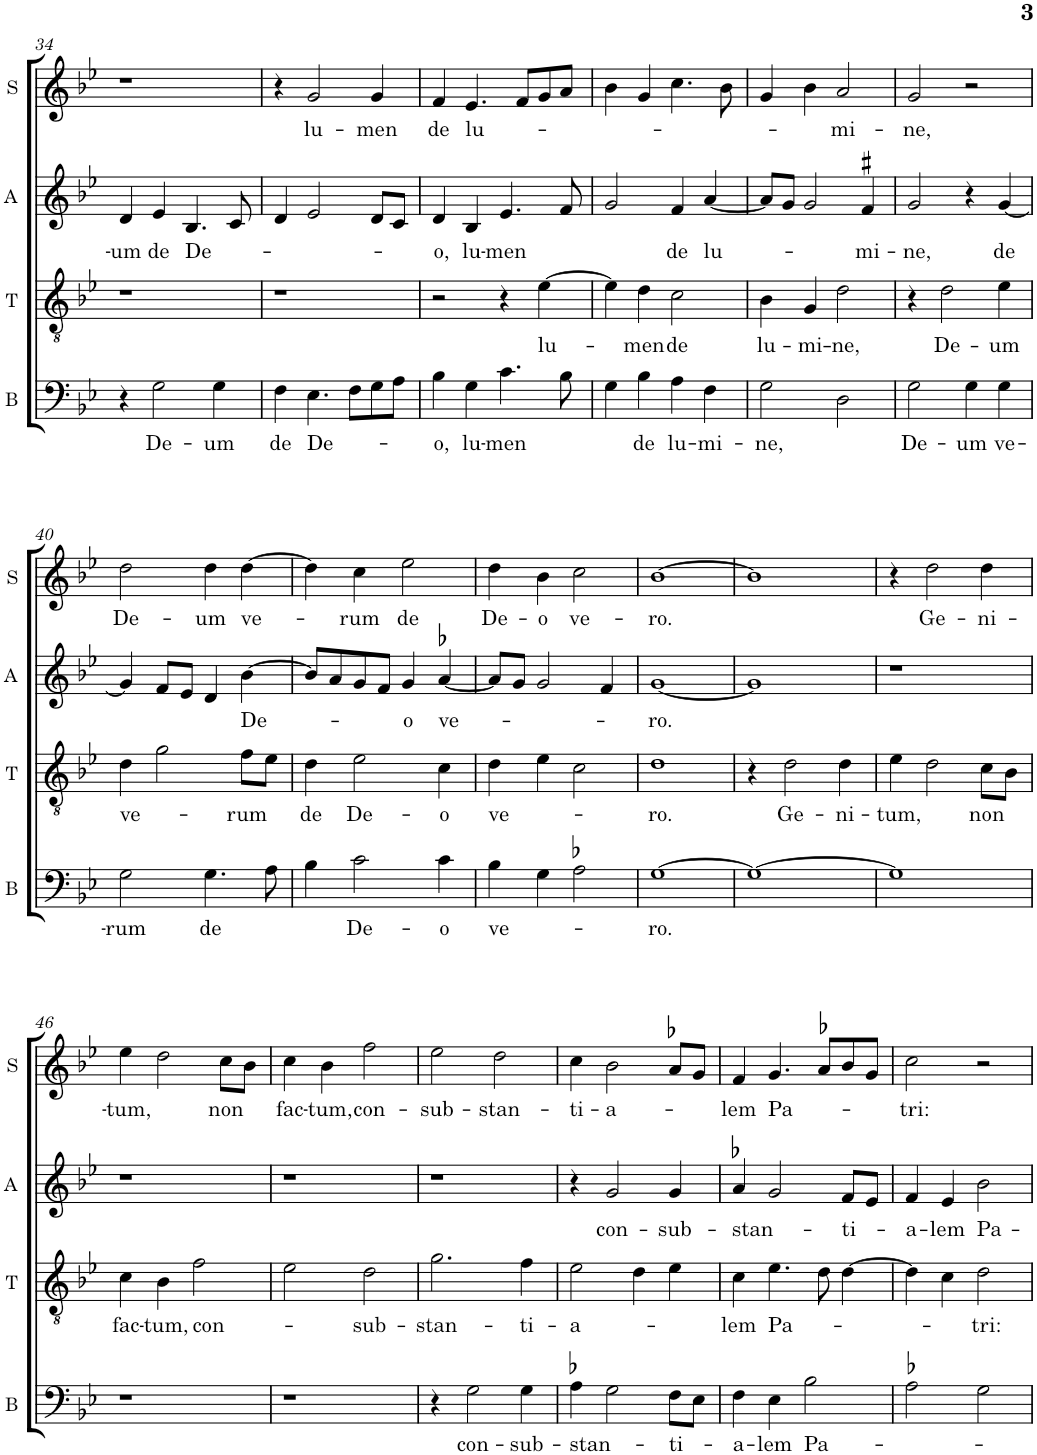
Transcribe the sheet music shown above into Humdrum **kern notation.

**kern	**text	**kern	**text	**kern	**text	**kern	**text
*part4	*part4	*part3	*part3	*part2	*part2	*part1	*part1
*staff4	*staff4	*staff3	*staff3	*staff2	*staff2	*staff1	*staff1
*I"B	*	*I"T	*	*I"A	*	*I"S	*
*I'B	*	*I'T	*	*I'A	*	*I'S	*
!!LO:PB:g=z
*clefF4	*	*clefGv2	*	*clefG2	*	*clefG2	*
*	*	*	*	*	*	*Trd4c7	*
*k[b-e-]	*	*k[b-e-]	*	*k[b-e-]	*	*k[b-e-]	*
*B-:	*	*B-:	*	*B-:	*	*B-:	*
*M2/2	*	*M2/2	*	*M2/2	*	*M2/2	*
*met(c|)	*	*met(c|)	*	*met(c|)	*	*met(c|)	*
=34	=34	=34	=34	=34	=34	=34	=34
!	!	!	!	!	!LO:LY:b	!	!
4r	.	1r	.	4d/	-um	1r	.
!	!LO:LY:b	!	!	!	!LO:LY:b	!	!
2G\	De-	.	.	4e-/	de	.	.
!	!	!	!	!	!LO:LY:b	!	!
.	.	.	.	4.B-/	De-	.	.
!	!LO:LY:b	!	!	!	!	!	!
4G\	-um	.	.	.	.	.	.
.	.	.	.	8c/	.	.	.
=35	=35	=35	=35	=35	=35	=35	=35
!	!LO:LY:b	!	!	!	!	!	!
4F\	de	1r	.	4d/	.	4r	.
!	!LO:LY:b	!	!	!	!	!	!LO:LY:b
4.E-\	De-	.	.	2e-/	.	2g/	lu-
8F\L	.	.	.	.	.	.	.
!	!	!	!	!	!	!	!LO:LY:b
8G\	.	.	.	8d/L	.	4g/	-men
8A\J	.	.	.	8c/J	.	.	.
=36	=36	=36	=36	=36	=36	=36	=36
!	!LO:LY:b	!	!	!	!LO:LY:b	!	!LO:LY:b
4B-\	-o,	2r	.	4d/	-o,	4f/	de
!	!LO:LY:b	!	!	!	!LO:LY:b	!	!LO:LY:b
4G\	lu-	.	.	4B-/	lu-	4.e-/	lu-
!	!LO:LY:b	!	!	!	!LO:LY:b	!	!
4.c\	-men	4r	.	4.e-/	-men	.	.
.	.	.	.	.	.	8f/L	.
!	!	!	!LO:LY:b	!	!	!	!
.	.	[4e-\	lu-	.	.	8g/	.
8B-\	.	.	.	8f/	.	8a/J	.
=37	=37	=37	=37	=37	=37	=37	=37
4G\	.	4e-\]	.	2g/	.	4b-\	.
!	!LO:LY:b	!	!LO:LY:b	!	!	!	!
4B-\	de	4d\	-men	.	.	4g/	.
!	!LO:LY:b	!	!LO:LY:b	!	!LO:LY:b	!	!
4A\	lu-	2c\	de	4f/	de	4.cc\	.
!	!LO:LY:b	!	!	!	!LO:LY:b	!	!
4F\	-mi-	.	.	[4a/	lu-	.	.
.	.	.	.	.	.	8b-\	.
=38	=38	=38	=38	=38	=38	=38	=38
!	!LO:LY:b	!	!LO:LY:b	!	!	!	!
2G\	-ne,	4B-\	lu-	8a/L]	.	4g/	.
.	.	.	.	8g/J	.	.	.
!	!	!	!LO:LY:b	!	!	!	!
.	.	4G/	-mi-	2g/	.	4b-\	.
!	!	!	!LO:LY:b	!	!	!	!LO:LY:b
2D\	.	2d\	-ne,	.	.	2a/	-mi-
!	!	!	!	!	!LO:LY:b	!	!
.	.	.	.	4f#X/	-mi-	.	.
=39	=39	=39	=39	=39	=39	=39	=39
!	!LO:LY:b	!	!	!	!LO:LY:b	!	!LO:LY:b
2G\	De-	4r	.	2g/	-ne,	2g/	-ne,
!	!	!	!LO:LY:b	!	!	!	!
.	.	2d\	De-	.	.	.	.
!	!LO:LY:b	!	!	!	!	!	!
4G\	-um	.	.	4r	.	2r	.
!	!LO:LY:b	!	!LO:LY:b	!	!LO:LY:b	!	!
4G\	ve-	4e-\	-um	[4g/	de	.	.
!!LO:LB:g=z
=40	=40	=40	=40	=40	=40	=40	=40
!	!LO:LY:b	!	!LO:LY:b	!	!	!	!LO:LY:b
2G\	-rum	4d\	ve-	4g/]	.	2dd\	De-
.	.	2g\	.	8f/L	.	.	.
.	.	.	.	8e-/J	.	.	.
!	!LO:LY:b	!	!	!	!	!	!LO:LY:b
4.G\	de	.	.	4d/	.	4dd\	-um
!	!	!	!LO:LY:b	!	!LO:LY:b	!	!LO:LY:b
.	.	8f\L	-rum	[4b-\	De-	[4dd\	ve-
8A\	.	8e-\J	.	.	.	.	.
=41	=41	=41	=41	=41	=41	=41	=41
!	!	!	!LO:LY:b	!	!	!	!
4B-\	.	4d\	de	8b-/L]	.	4dd\]	.
.	.	.	.	8a/	.	.	.
!	!LO:LY:b	!	!LO:LY:b	!	!	!	!LO:LY:b
2c\	De-	2e-\	De-	8g/	.	4cc\	-rum
.	.	.	.	8f/J	.	.	.
!	!	!	!	!	!LO:LY:b	!	!LO:LY:b
.	.	.	.	4g/	-o	2ee-\	de
!	!LO:LY:b	!	!LO:LY:b	!	!LO:LY:b	!	!
4c\	-o	4c\	-o	[4a-X/	ve-	.	.
=42	=42	=42	=42	=42	=42	=42	=42
!	!LO:LY:b	!	!LO:LY:b	!	!	!	!LO:LY:b
4B-\	ve-	4d\	ve-	8a-/L]	.	4dd\	De-
.	.	.	.	8g/J	.	.	.
!	!	!	!	!	!	!	!LO:LY:b
4G\	.	4e-\	.	2g/	.	4b-\	-o
!	!	!	!	!	!	!	!LO:LY:b
2A-X\	.	2c\	.	.	.	2cc\	ve-
.	.	.	.	4f/	.	.	.
=43	=43	=43	=43	=43	=43	=43	=43
!	!LO:LY:b	!	!LO:LY:b	!	!LO:LY:b	!	!LO:LY:b
[1G	-ro.	1d	-ro.	[1g	-ro.	[1b-	-ro.
=44	=44	=44	=44	=44	=44	=44	=44
1G_	.	4r	.	1g]	.	1b-]	.
!	!	!	!LO:LY:b	!	!	!	!
.	.	2d\	Ge-	.	.	.	.
!	!	!	!LO:LY:b	!	!	!	!
.	.	4d\	-ni-	.	.	.	.
=45	=45	=45	=45	=45	=45	=45	=45
!	!	!	!LO:LY:b	!	!	!	!
1G]	.	4e-\	-tum,	1r	.	4r	.
!	!	!	!	!	!	!	!LO:LY:b
.	.	2d\	.	.	.	2dd\	Ge-
!	!	!	!LO:LY:b	!	!	!	!LO:LY:b
.	.	8c\L	non	.	.	4dd\	-ni-
.	.	8B-\J	.	.	.	.	.
!!LO:LB:g=z
=46	=46	=46	=46	=46	=46	=46	=46
!	!	!	!LO:LY:b	!	!	!	!LO:LY:b
1r	.	4c\	fac-	1r	.	4ee-\	-tum,
!	!	!	!LO:LY:b	!	!	!	!
.	.	4B-\	-tum,	.	.	2dd\	.
!	!	!	!LO:LY:b	!	!	!	!
.	.	2f\	con-	.	.	.	.
!	!	!	!	!	!	!	!LO:LY:b
.	.	.	.	.	.	8cc\L	non
.	.	.	.	.	.	8b-\J	.
=47	=47	=47	=47	=47	=47	=47	=47
!	!	!	!	!	!	!	!LO:LY:b
1r	.	2e-\	.	1r	.	4cc\	fac-
!	!	!	!	!	!	!	!LO:LY:b
.	.	.	.	.	.	4b-\	-tum,
!	!	!	!LO:LY:b	!	!	!	!LO:LY:b
.	.	2d\	-sub-	.	.	2ff\	con-
=48	=48	=48	=48	=48	=48	=48	=48
!	!	!	!LO:LY:b	!	!	!	!LO:LY:b
4r	.	2.g\	-stan-	1r	.	2ee-\	-sub-
!	!LO:LY:b	!	!	!	!	!	!
2G\	con-	.	.	.	.	.	.
!	!	!	!	!	!	!	!LO:LY:b
.	.	.	.	.	.	2dd\	-stan-
!	!LO:LY:b	!	!LO:LY:b	!	!	!	!
4G\	-sub-	4f\	-ti-	.	.	.	.
=49	=49	=49	=49	=49	=49	=49	=49
!	!LO:LY:b	!	!LO:LY:b	!	!	!	!LO:LY:b
4A-X\	-stan-	2e-\	-a-	4r	.	4cc\	-ti-
!	!	!	!	!	!LO:LY:b	!	!LO:LY:b
2G\	.	.	.	2g/	con-	2b-\	-a-
.	.	4d\	.	.	.	.	.
!	!LO:LY:b	!	!	!	!LO:LY:b	!	!
8F\L	-ti-	4e-\	.	4g/	-sub-	8a-X/L	.
8E-\J	.	.	.	.	.	8g/J	.
=50	=50	=50	=50	=50	=50	=50	=50
!	!LO:LY:b	!	!LO:LY:b	!	!LO:LY:b	!	!LO:LY:b
4F\	-a-	4c\	-lem	4a-X/	-stan-	4f/	-lem
!	!LO:LY:b	!	!LO:LY:b	!	!	!	!LO:LY:b
4E-\	-lem	4.e-\	Pa-	2g/	.	4.g/	Pa-
!	!LO:LY:b	!	!	!	!	!	!
2B-\	Pa-	.	.	.	.	.	.
.	.	8d\	.	.	.	8a-X/L	.
!	!	!	!	!	!LO:LY:b	!	!
.	.	[4d\	.	8f/L	-ti-	8b-/	.
.	.	.	.	8e-/J	.	8g/J	.
=51	=51	=51	=51	=51	=51	=51	=51
!	!	!	!	!	!LO:LY:b	!	!LO:LY:b
2A-X\	.	4d\]	.	4f/	-a-	2cc\	-tri:
!	!	!	!	!	!LO:LY:b	!	!
.	.	4c\	.	4e-/	-lem	.	.
!	!	!	!LO:LY:b	!	!LO:LY:b	!	!
2G\	.	2d\	-tri:	2b-\	Pa-	2r	.
=	=	=	=	=	=	=	=
*-	*-	*-	*-	*-	*-	*-	*-
